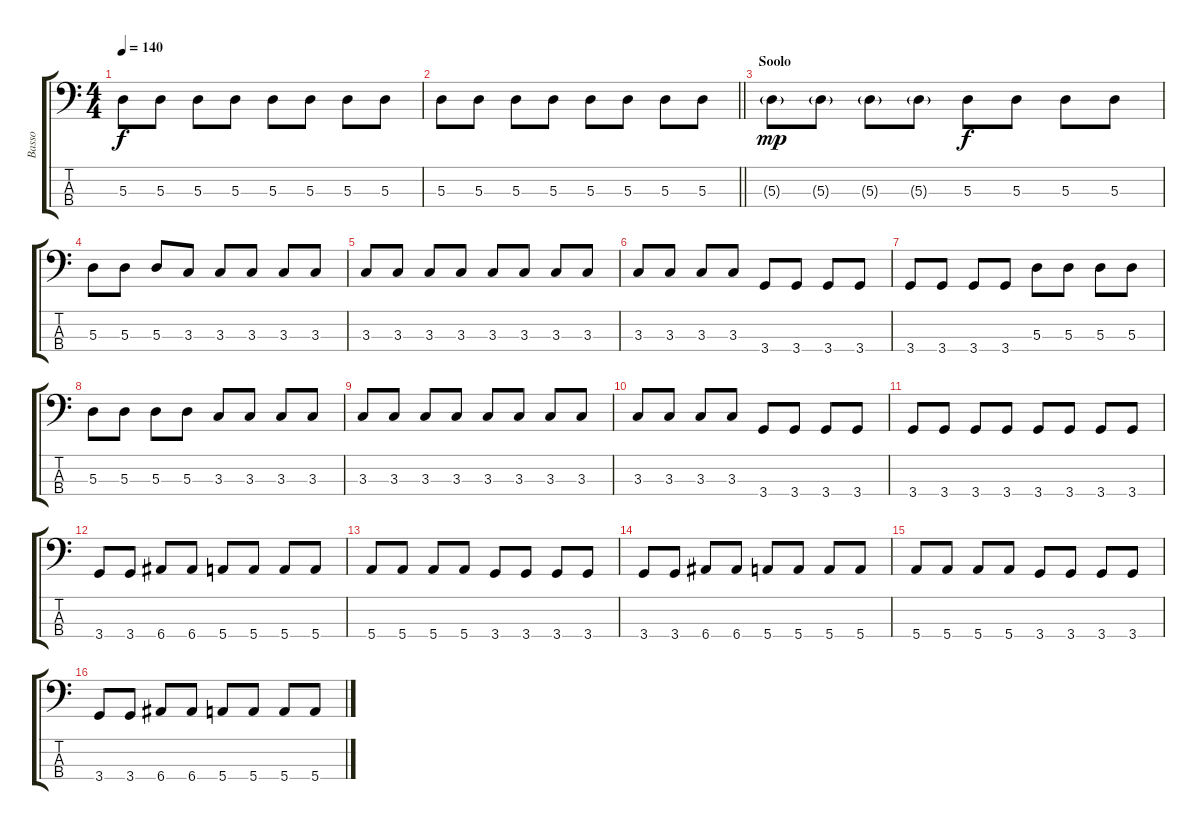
\track ("Basso" "Basso") {instrument electricbassfinger}
\staff {score tabs}
\tuning (G2 D2 A1 E1) {hide}
\ts (4 4)
\tempo 140
\clef f4
\ks c
5.3.8{dy f} 5.3.8 5.3.8 5.3.8 5.3.8 5.3.8 5.3.8 5.3.8 |
\barLineRight lightlight
5.3.8 5.3.8 5.3.8 5.3.8 5.3.8 5.3.8 5.3.8 5.3.8 |
\section ("" "Soolo")
5.3{g}.8{dy mp} 5.3{g}.8 5.3{g}.8 5.3{g}.8 5.3.8{dy f} 5.3.8 5.3.8 5.3.8 |
5.3.8 5.3.8 5.3.8 3.3.8 3.3.8 3.3.8 3.3.8 3.3.8 |
3.3.8 3.3.8 3.3.8 3.3.8 3.3.8 3.3.8 3.3.8 3.3.8 |
3.3.8 3.3.8 3.3.8 3.3.8 3.4.8 3.4.8 3.4.8 3.4.8 |
3.4.8 3.4.8 3.4.8 3.4.8 5.3.8 5.3.8 5.3.8 5.3.8 |
5.3.8 5.3.8 5.3.8 5.3.8 3.3.8 3.3.8 3.3.8 3.3.8 |
3.3.8 3.3.8 3.3.8 3.3.8 3.3.8 3.3.8 3.3.8 3.3.8 |
3.3.8 3.3.8 3.3.8 3.3.8 3.4.8 3.4.8 3.4.8 3.4.8 |
3.4.8 3.4.8 3.4.8 3.4.8 3.4.8 3.4.8 3.4.8 3.4.8 |
3.4.8 3.4.8 6.4.8 6.4.8 5.4.8 5.4.8 5.4.8 5.4.8 |
5.4.8 5.4.8 5.4.8 5.4.8 3.4.8 3.4.8 3.4.8 3.4.8 |
3.4.8 3.4.8 6.4.8 6.4.8 5.4.8 5.4.8 5.4.8 5.4.8 |
5.4.8 5.4.8 5.4.8 5.4.8 3.4.8 3.4.8 3.4.8 3.4.8 |
3.4.8 3.4.8 6.4.8 6.4.8 5.4.8 5.4.8 5.4.8 5.4.8
